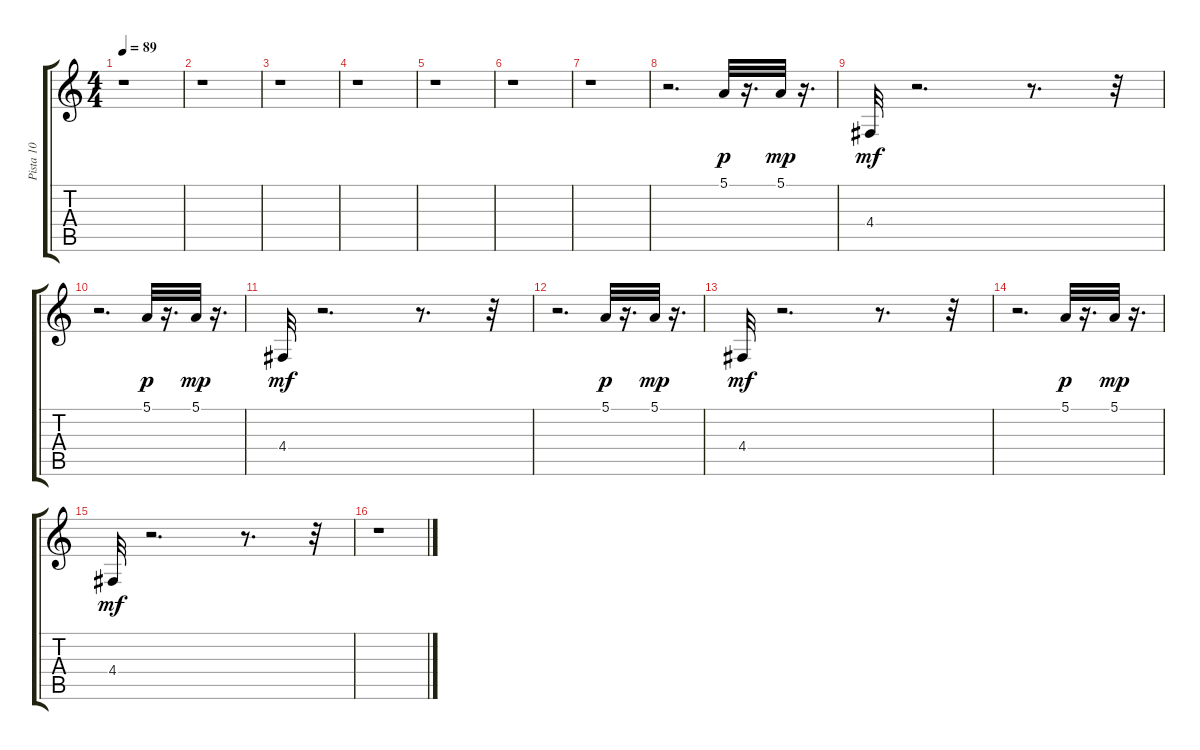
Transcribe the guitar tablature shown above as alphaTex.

\track ("Pista 10" "Pista 10") {instrument brightacousticpiano}
\staff {score tabs}
\tuning (E4 B3 G3 D3 A2 E2) {hide}
\ts (4 4)
\tempo 89
\clef g2
\ks c
r.1{dy p} |
r.1 |
r.1 |
r.1 |
r.1 |
r.1 |
r.1 |
r.2{d} 5.1.32 r.16{d} 5.1.32{dy mp} r.16{d} |
4.4.32{dy mf} r.2{d} r.8{d} r.32 |
r.2{d} 5.1.32{dy p} r.16{d} 5.1.32{dy mp} r.16{d} |
4.4.32{dy mf} r.2{d} r.8{d} r.32 |
r.2{d} 5.1.32{dy p} r.16{d} 5.1.32{dy mp} r.16{d} |
4.4.32{dy mf} r.2{d} r.8{d} r.32 |
r.2{d} 5.1.32{dy p} r.16{d} 5.1.32{dy mp} r.16{d} |
4.4.32{dy mf} r.2{d} r.8{d} r.32 |
r.1
